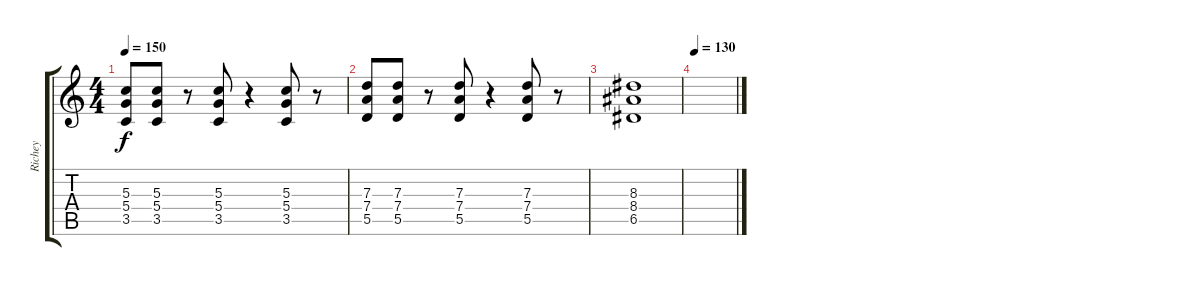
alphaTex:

\track ("Richey" "Richey") {instrument distortionguitar}
\staff {score tabs}
\tuning (E4 B3 G3 D3 A2 E2) {hide}
\ts (4 4)
\tempo 150
\clef g2
\ks c
(5.3 5.4 3.5).8{dy f} (5.3 5.4 3.5).8 r.8 (5.3 5.4 3.5).8 r.4 (5.3 5.4 3.5).8 r.8 |
(7.3 7.4 5.5).8 (7.3 7.4 5.5).8 r.8 (7.3 7.4 5.5).8 r.4 (7.3 7.4 5.5).8 r.8 |
(8.3 8.4 6.5).1 |
\tempo 130
